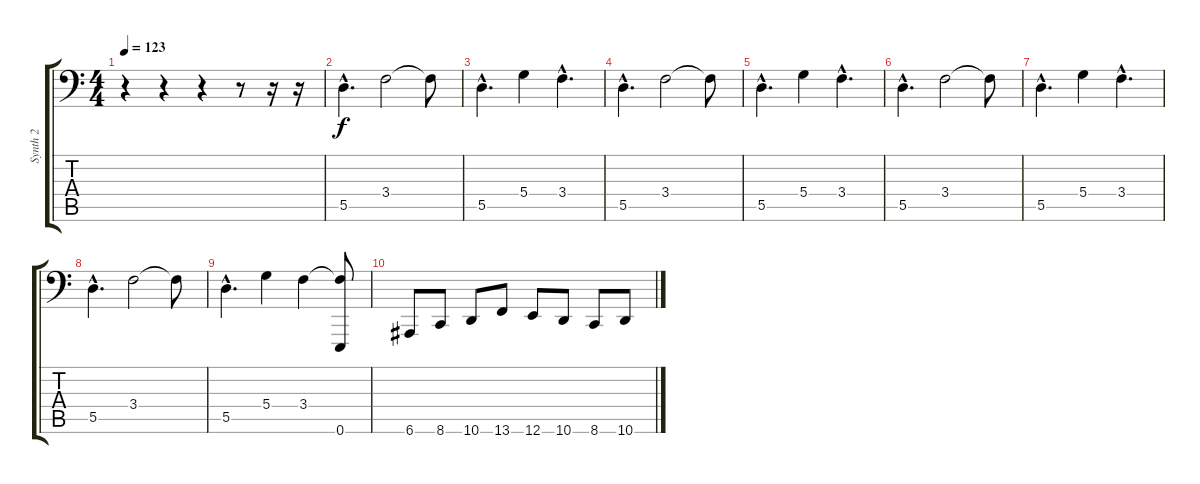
\track ("Synth 2" "Synth 2") {instrument rockorgan}
\staff {score tabs}
\tuning (E4 B3 G3 D3 A2 E1) {hide}
\ts (4 4)
\tempo 123
\clef f4
\ks c
r.4{dy f instrument rockorgan} r.4 r.4 r.8 r.16 r.16 |
5.5{hac}.4{d} 3.4.2 3.4{t}.8 |
5.5{hac}.4{d} 5.4.4 3.4{hac}.4{d} |
5.5{hac}.4{d} 3.4.2 3.4{t}.8 |
5.5{hac}.4{d} 5.4.4 3.4{hac}.4{d} |
5.5{hac}.4{d} 3.4.2 3.4{t}.8 |
5.5{hac}.4{d} 5.4.4 3.4{hac}.4{d} |
5.5{hac}.4{d} 3.4.2 3.4{t}.8 |
5.5{hac}.4{d} 5.4.4 3.4.4 (3.4{t} 0.6).8 |
6.6.8 8.6.8 10.6.8 13.6.8 12.6.8 10.6.8 8.6.8 10.6.8
